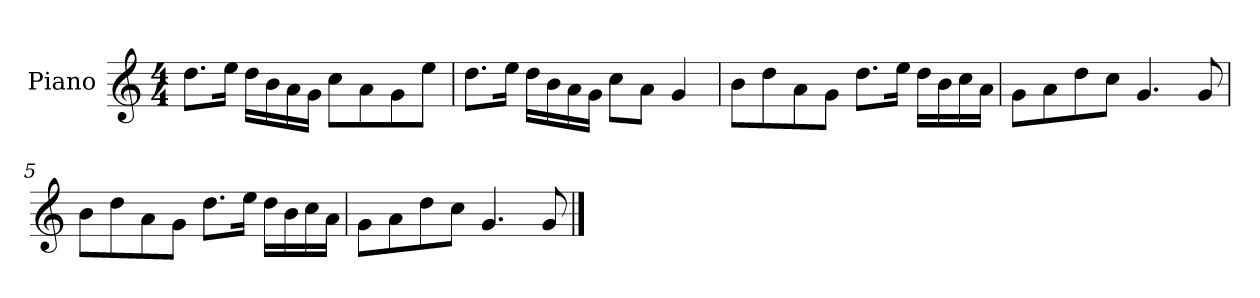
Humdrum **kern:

**kern
*part1
*staff1
*I"Piano
*I'P-no
*clefG2
*k[]
*M4/4
*MM90
=1
8.dd\L
16ee\Jk
16dd\LL
16b\
16a\
16g\JJ
8cc\L
8a\
8g\
8ee\J
=2
8.dd\L
16ee\Jk
16dd\LL
16b\
16a\
16g\JJ
8cc\L
8a\J
4g/
=3
8b\L
8dd\
8a\
8g\J
8.dd\L
16ee\Jk
16dd\LL
16b\
16cc\
16a\JJ
=4
8g\L
8a\
8dd\
8cc\J
4.g/
8g/
!!LO:LB:g=z
=5
8b\L
8dd\
8a\
8g\J
8.dd\L
16ee\Jk
16dd\LL
16b\
16cc\
16a\JJ
=6
8g\L
8a\
8dd\
8cc\J
4.g/
8g/
==
*-
